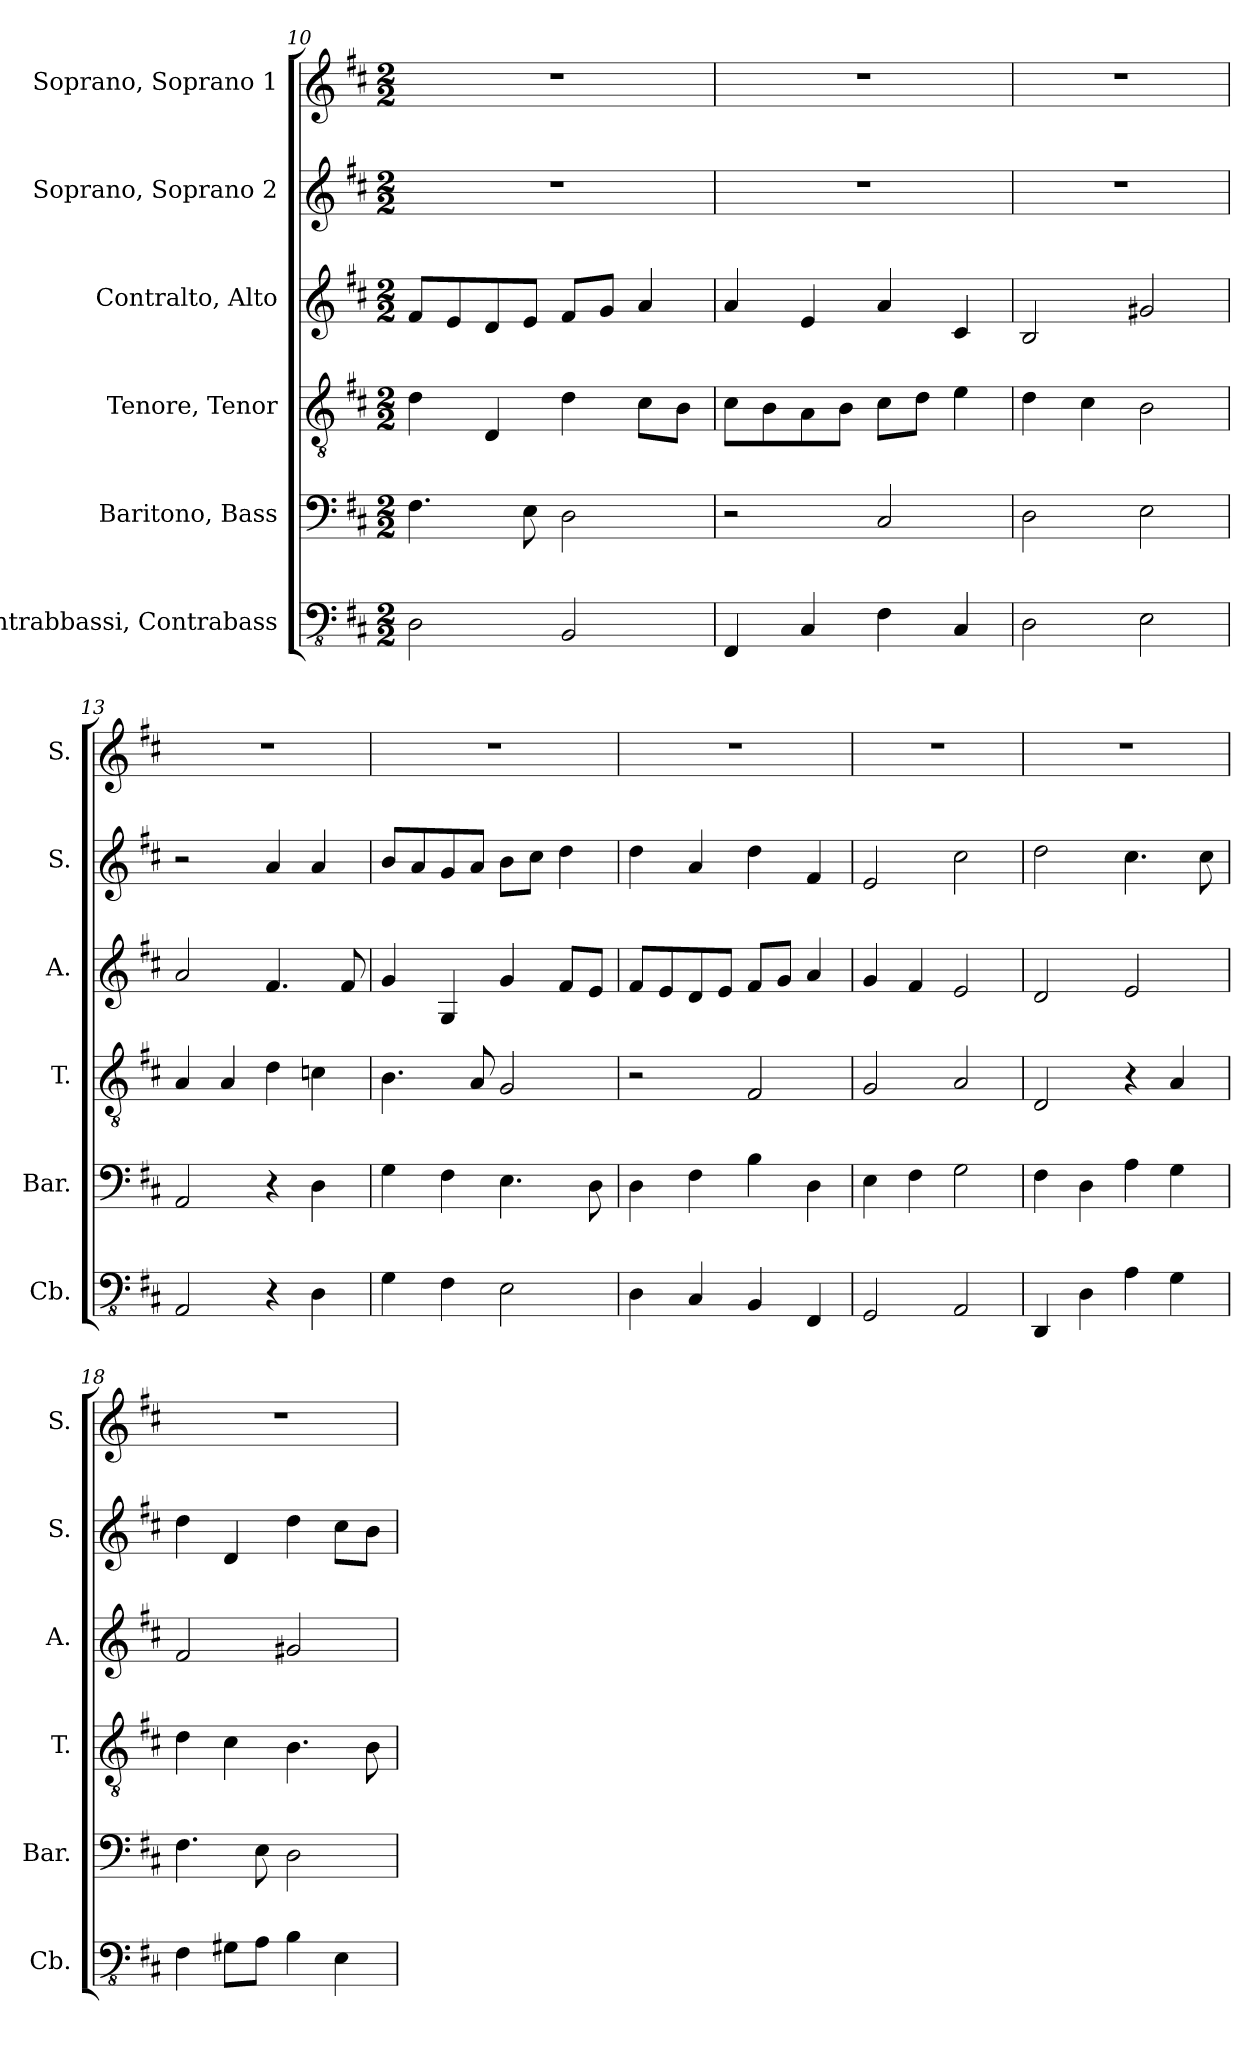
**kern	**kern	**kern	**kern	**kern	**kern
*part6	*part5	*part4	*part3	*part2	*part1
*staff6	*staff5	*staff4	*staff3	*staff2	*staff1
*I"Contrabbassi, Contrabass	*I"Baritono, Bass	*I"Tenore, Tenor	*I"Contralto, Alto	*I"Soprano, Soprano 2	*I"Soprano, Soprano 1
*I'Cb.	*I'Bar.	*I'T.	*I'A.	*I'S.	*I'S.
*clefFv4	*clefF4	*clefGv2	*clefG2	*clefG2	*clefG2
*k[f#c#]	*k[f#c#]	*k[f#c#]	*k[f#c#]	*k[f#c#]	*k[f#c#]
*M2/2	*M2/2	*M2/2	*M2/2	*M2/2	*M2/2
=10	=10	=10	=10	=10	=10
2DD\	4.F#\	4d\	8f#/L	1r	1r
.	.	.	8e/	.	.
.	.	4D/	8d/	.	.
.	8E\	.	8e/J	.	.
2BBB/	2D\	4d\	8f#/L	.	.
.	.	.	8g/J	.	.
.	.	8c#\L	4a/	.	.
.	.	8B\J	.	.	.
=11	=11	=11	=11	=11	=11
4FFF#/	2r	8c#\L	4a/	1r	1r
.	.	8B\	.	.	.
4CC#/	.	8A\	4e/	.	.
.	.	8B\J	.	.	.
4FF#\	2C#/	8c#\L	4a/	.	.
.	.	8d\J	.	.	.
4CC#/	.	4e\	4c#/	.	.
!!LO:PB:g=z
=12	=12	=12	=12	=12	=12
2DD\	2D\	4d\	2B/	1r	1r
.	.	4c#\	.	.	.
2EE\	2E\	2B\	2g#X/	.	.
=13	=13	=13	=13	=13	=13
2AAA/	2AA/	4A/	2a/	2r	1r
.	.	4A/	.	.	.
4r	4r	4d\	4.f#/	4a/	.
4DD\	4D\	4cn\	.	4a/	.
.	.	.	8f#/	.	.
=14	=14	=14	=14	=14	=14
4GG\	4G\	4.B\	4g/	8b/L	1r
.	.	.	.	8a/	.
4FF#\	4F#\	.	4G/	8g/	.
.	.	8A/	.	8a/J	.
2EE\	4.E\	2G/	4g/	8b\L	.
.	.	.	.	8cc#\J	.
.	.	.	8f#/L	4dd\	.
.	8D\	.	8e/J	.	.
=15	=15	=15	=15	=15	=15
4DD\	4D\	2r	8f#/L	4dd\	1r
.	.	.	8e/	.	.
4CC#/	4F#\	.	8d/	4a/	.
.	.	.	8e/J	.	.
4BBB/	4B\	2F#/	8f#/L	4dd\	.
.	.	.	8g/J	.	.
4FFF#/	4D\	.	4a/	4f#/	.
=16	=16	=16	=16	=16	=16
2GGG/	4E\	2G/	4g/	2e/	1r
.	4F#\	.	4f#/	.	.
2AAA/	2G\	2A/	2e/	2cc#\	.
=17	=17	=17	=17	=17	=17
4DDD/	4F#\	2D/	2d/	2dd\	1r
4DD\	4D\	.	.	.	.
4AA\	4A\	4r	2e/	4.cc#\	.
4GG\	4G\	4A/	.	.	.
.	.	.	.	8cc#\	.
!!LO:LB:g=z
=18	=18	=18	=18	=18	=18
4FF#\	4.F#\	4d\	2f#/	4dd\	1r
8GG#X\L	.	4c#\	.	4d/	.
8AA\J	8E\	.	.	.	.
4BB\	2D\	4.B\	2g#X/	4dd\	.
4EE\	.	.	.	8cc#\L	.
.	.	8B\	.	8b\J	.
=	=	=	=	=	=
*-	*-	*-	*-	*-	*-
